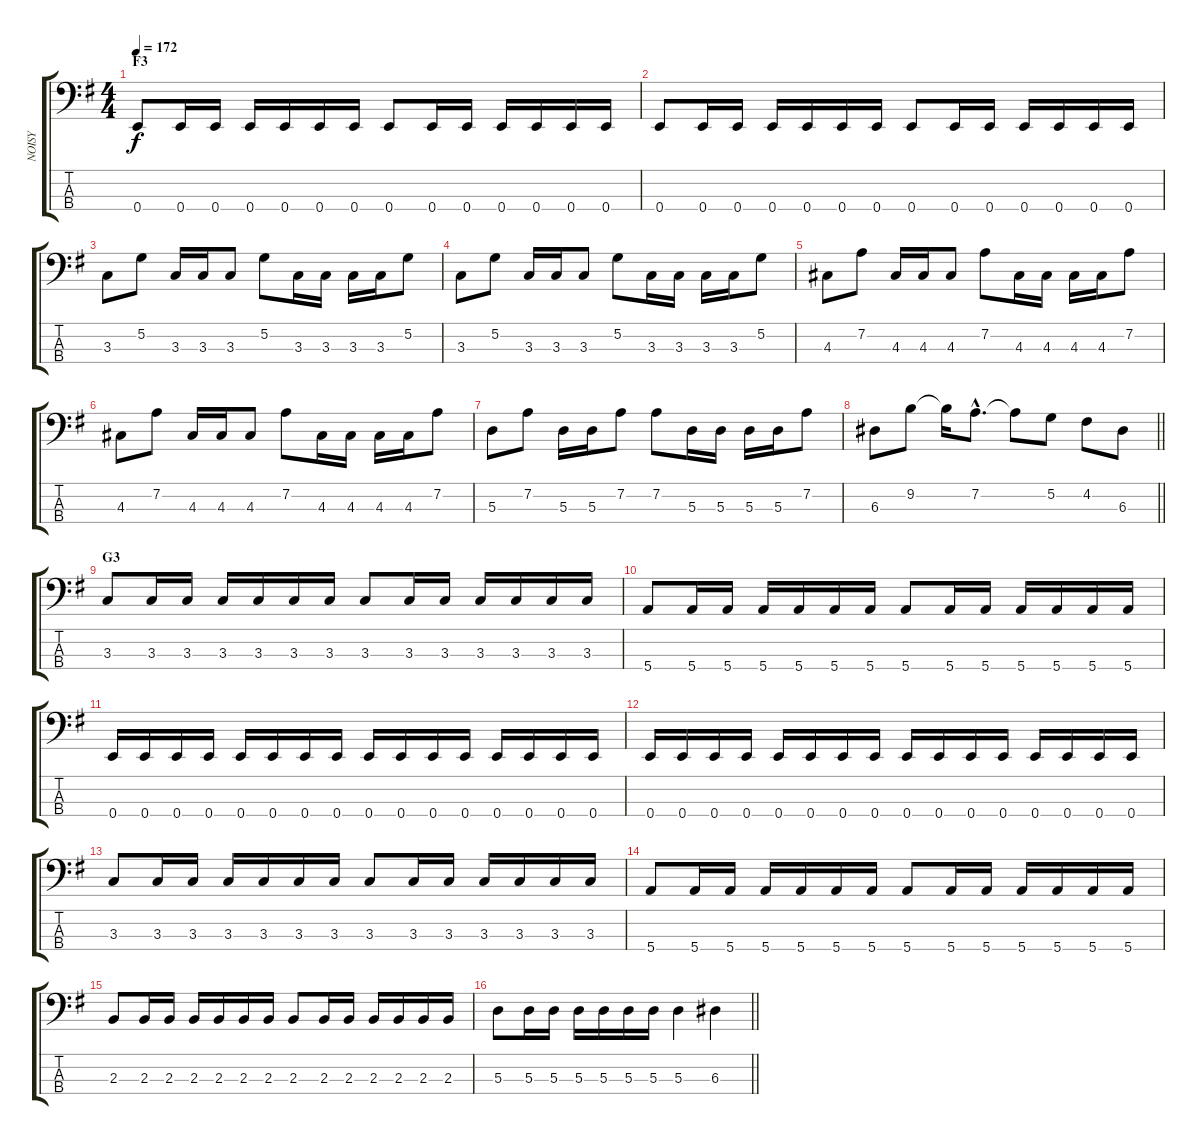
\track ("NOISY" "NOISY") {instrument electricbasspick}
\staff {score tabs}
\tuning (G2 D2 A1 E1) {hide}
\ts (4 4)
\section ("" "F3")
\tempo 172
\clef f4
\ks g
0.4.8{dy f} 0.4.16 0.4.16 0.4.16 0.4.16 0.4.16 0.4.16 0.4.8 0.4.16 0.4.16 0.4.16 0.4.16 0.4.16 0.4.16 |
0.4.8 0.4.16 0.4.16 0.4.16 0.4.16 0.4.16 0.4.16 0.4.8 0.4.16 0.4.16 0.4.16 0.4.16 0.4.16 0.4.16 |
3.3.8 5.2.8 3.3.16 3.3.16 3.3.8 5.2.8 3.3.16 3.3.16 3.3.16 3.3.16 5.2.8 |
3.3.8 5.2.8 3.3.16 3.3.16 3.3.8 5.2.8 3.3.16 3.3.16 3.3.16 3.3.16 5.2.8 |
4.3.8 7.2.8 4.3.16 4.3.16 4.3.8 7.2.8 4.3.16 4.3.16 4.3.16 4.3.16 7.2.8 |
4.3.8 7.2.8 4.3.16 4.3.16 4.3.8 7.2.8 4.3.16 4.3.16 4.3.16 4.3.16 7.2.8 |
5.3.8 7.2.8 5.3.16 5.3.16 7.2.8 7.2.8 5.3.16 5.3.16 5.3.16 5.3.16 7.2.8 |
\barLineRight lightlight
6.3.8 9.2.8 9.2{t}.16 7.2{hac}.8{d} 7.2{t}.8 5.2.8 4.2.8 6.3.8 |
\section ("" "G3")
3.3.8 3.3.16 3.3.16 3.3.16 3.3.16 3.3.16 3.3.16 3.3.8 3.3.16 3.3.16 3.3.16 3.3.16 3.3.16 3.3.16 |
5.4.8 5.4.16 5.4.16 5.4.16 5.4.16 5.4.16 5.4.16 5.4.8 5.4.16 5.4.16 5.4.16 5.4.16 5.4.16 5.4.16 |
0.4.16 0.4.16 0.4.16 0.4.16 0.4.16 0.4.16 0.4.16 0.4.16 0.4.16 0.4.16 0.4.16 0.4.16 0.4.16 0.4.16 0.4.16 0.4.16 |
0.4.16 0.4.16 0.4.16 0.4.16 0.4.16 0.4.16 0.4.16 0.4.16 0.4.16 0.4.16 0.4.16 0.4.16 0.4.16 0.4.16 0.4.16 0.4.16 |
3.3.8 3.3.16 3.3.16 3.3.16 3.3.16 3.3.16 3.3.16 3.3.8 3.3.16 3.3.16 3.3.16 3.3.16 3.3.16 3.3.16 |
5.4.8 5.4.16 5.4.16 5.4.16 5.4.16 5.4.16 5.4.16 5.4.8 5.4.16 5.4.16 5.4.16 5.4.16 5.4.16 5.4.16 |
2.3.8 2.3.16 2.3.16 2.3.16 2.3.16 2.3.16 2.3.16 2.3.8 2.3.16 2.3.16 2.3.16 2.3.16 2.3.16 2.3.16 |
\barLineRight lightlight
5.3.8 5.3.16 5.3.16 5.3.16 5.3.16 5.3.16 5.3.16 5.3.4 6.3.4
